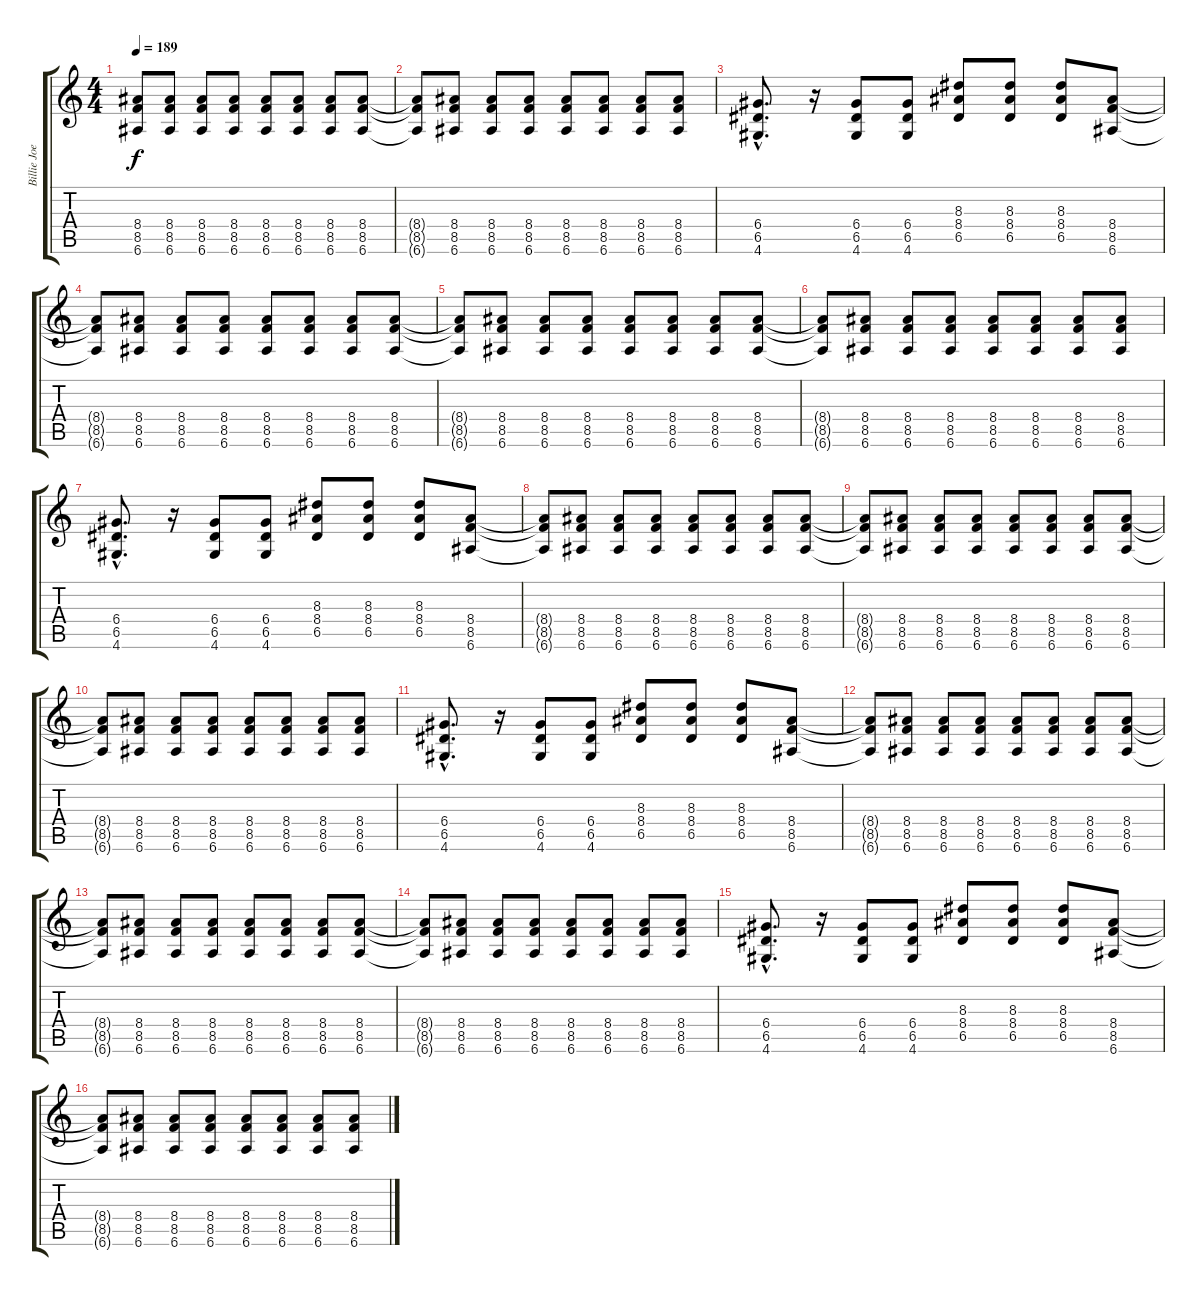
\track ("Billie Joe" "Billie Joe") {instrument distortionguitar}
\staff {score tabs}
\tuning (E4 B3 G3 D3 A2 E2) {hide}
\ts (4 4)
\tempo 189
\clef g2
\ks c
(8.4{t} 8.5{t} 6.6{t}).8{dy f} (8.4 8.5 6.6).8 (8.4 8.5 6.6).8 (8.4 8.5 6.6).8 (8.4 8.5 6.6).8 (8.4 8.5 6.6).8 (8.4 8.5 6.6).8 (8.4 8.5 6.6).8 |
(8.4{t} 8.5{t} 6.6{t}).8 (8.4 8.5 6.6).8 (8.4 8.5 6.6).8 (8.4 8.5 6.6).8 (8.4 8.5 6.6).8 (8.4 8.5 6.6).8 (8.4 8.5 6.6).8 (8.4 8.5 6.6).8 |
(6.4{hac} 6.5{hac} 4.6{hac}).8{d} r.16 (6.4 6.5 4.6).8 (6.4 6.5 4.6).8 (8.3 8.4 6.5).8 (8.3 8.4 6.5).8 (8.3 8.4 6.5).8 (8.4 8.5 6.6).8 |
(8.4{t} 8.5{t} 6.6{t}).8 (8.4 8.5 6.6).8 (8.4 8.5 6.6).8 (8.4 8.5 6.6).8 (8.4 8.5 6.6).8 (8.4 8.5 6.6).8 (8.4 8.5 6.6).8 (8.4 8.5 6.6).8 |
(8.4{t} 8.5{t} 6.6{t}).8 (8.4 8.5 6.6).8 (8.4 8.5 6.6).8 (8.4 8.5 6.6).8 (8.4 8.5 6.6).8 (8.4 8.5 6.6).8 (8.4 8.5 6.6).8 (8.4 8.5 6.6).8 |
(8.4{t} 8.5{t} 6.6{t}).8 (8.4 8.5 6.6).8 (8.4 8.5 6.6).8 (8.4 8.5 6.6).8 (8.4 8.5 6.6).8 (8.4 8.5 6.6).8 (8.4 8.5 6.6).8 (8.4 8.5 6.6).8 |
(6.4{hac} 6.5{hac} 4.6{hac}).8{d} r.16 (6.4 6.5 4.6).8 (6.4 6.5 4.6).8 (8.3 8.4 6.5).8 (8.3 8.4 6.5).8 (8.3 8.4 6.5).8 (8.4 8.5 6.6).8 |
(8.4{t} 8.5{t} 6.6{t}).8 (8.4 8.5 6.6).8 (8.4 8.5 6.6).8 (8.4 8.5 6.6).8 (8.4 8.5 6.6).8 (8.4 8.5 6.6).8 (8.4 8.5 6.6).8 (8.4 8.5 6.6).8 |
(8.4{t} 8.5{t} 6.6{t}).8 (8.4 8.5 6.6).8 (8.4 8.5 6.6).8 (8.4 8.5 6.6).8 (8.4 8.5 6.6).8 (8.4 8.5 6.6).8 (8.4 8.5 6.6).8 (8.4 8.5 6.6).8 |
(8.4{t} 8.5{t} 6.6{t}).8 (8.4 8.5 6.6).8 (8.4 8.5 6.6).8 (8.4 8.5 6.6).8 (8.4 8.5 6.6).8 (8.4 8.5 6.6).8 (8.4 8.5 6.6).8 (8.4 8.5 6.6).8 |
(6.4{hac} 6.5{hac} 4.6{hac}).8{d} r.16 (6.4 6.5 4.6).8 (6.4 6.5 4.6).8 (8.3 8.4 6.5).8 (8.3 8.4 6.5).8 (8.3 8.4 6.5).8 (8.4 8.5 6.6).8 |
(8.4{t} 8.5{t} 6.6{t}).8 (8.4 8.5 6.6).8 (8.4 8.5 6.6).8 (8.4 8.5 6.6).8 (8.4 8.5 6.6).8 (8.4 8.5 6.6).8 (8.4 8.5 6.6).8 (8.4 8.5 6.6).8 |
(8.4{t} 8.5{t} 6.6{t}).8 (8.4 8.5 6.6).8 (8.4 8.5 6.6).8 (8.4 8.5 6.6).8 (8.4 8.5 6.6).8 (8.4 8.5 6.6).8 (8.4 8.5 6.6).8 (8.4 8.5 6.6).8 |
(8.4{t} 8.5{t} 6.6{t}).8 (8.4 8.5 6.6).8 (8.4 8.5 6.6).8 (8.4 8.5 6.6).8 (8.4 8.5 6.6).8 (8.4 8.5 6.6).8 (8.4 8.5 6.6).8 (8.4 8.5 6.6).8 |
(6.4{hac} 6.5{hac} 4.6{hac}).8{d} r.16 (6.4 6.5 4.6).8 (6.4 6.5 4.6).8 (8.3 8.4 6.5).8 (8.3 8.4 6.5).8 (8.3 8.4 6.5).8 (8.4 8.5 6.6).8 |
(8.4{t} 8.5{t} 6.6{t}).8 (8.4 8.5 6.6).8 (8.4 8.5 6.6).8 (8.4 8.5 6.6).8 (8.4 8.5 6.6).8 (8.4 8.5 6.6).8 (8.4 8.5 6.6).8 (8.4 8.5 6.6).8
